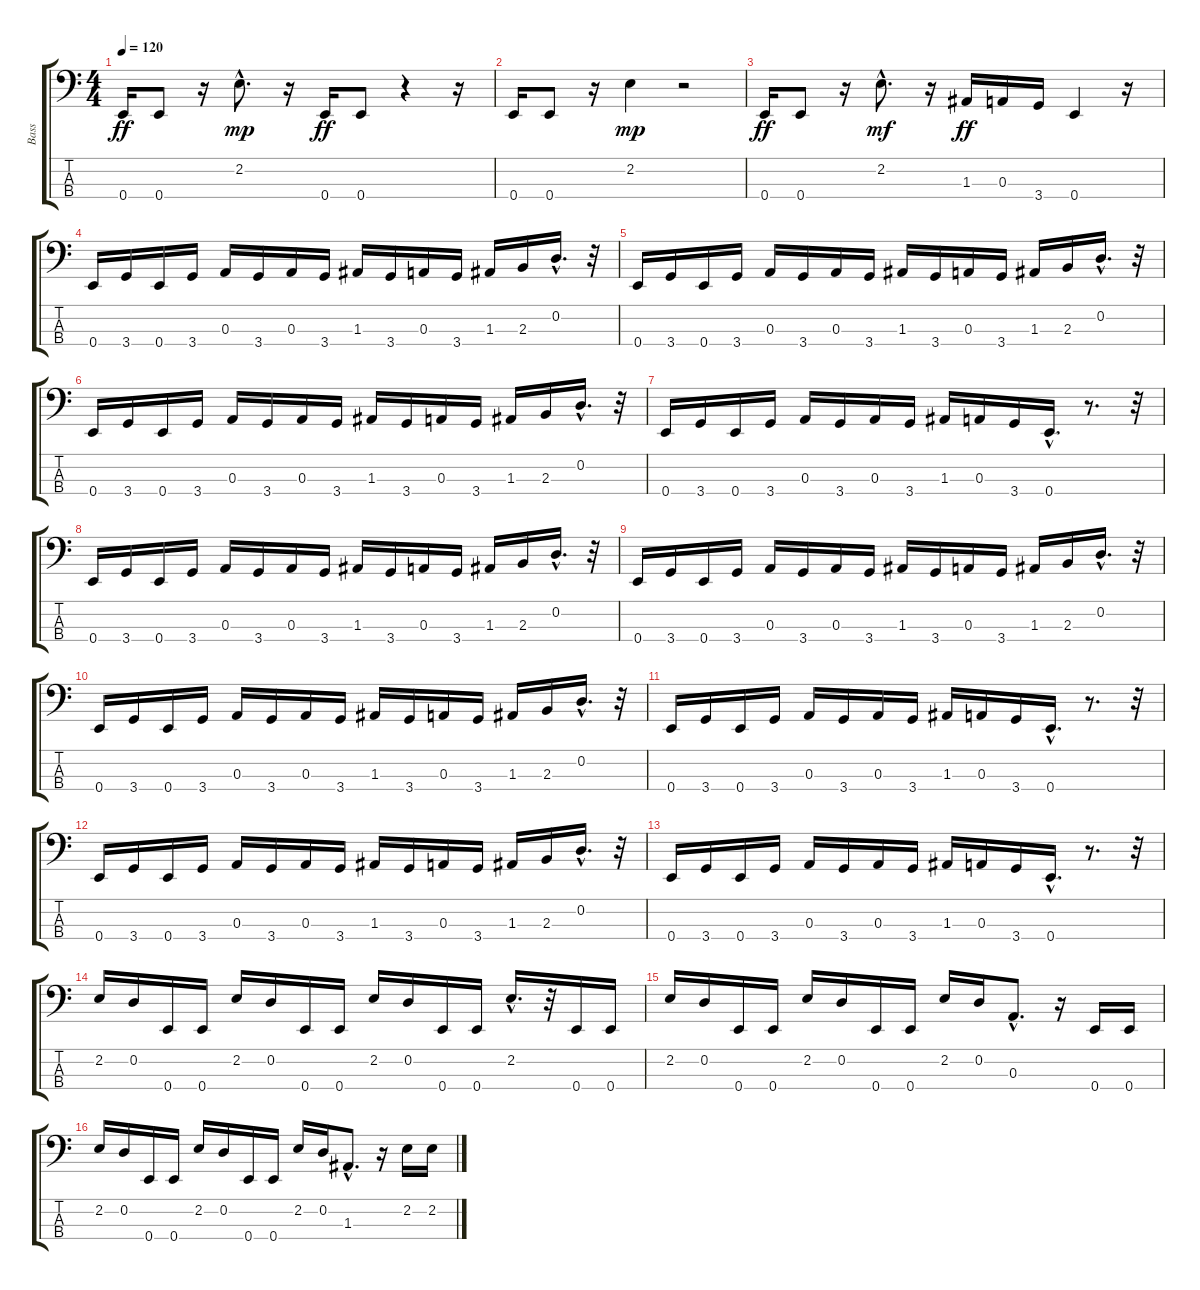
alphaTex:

\track ("Bass" "Bass") {instrument electricbassfinger}
\staff {score tabs}
\tuning (G2 D2 A1 E1) {hide}
\ts (4 4)
\tempo 120
\clef f4
\ks c
0.4.16{dy ff} 0.4.8 r.16 2.2{hac}.8{d dy mp} r.16 0.4.16{dy ff} 0.4.8 r.4 r.16 |
0.4.16 0.4.8 r.16 2.2.4{dy mp} r.2 |
0.4.16{dy ff} 0.4.8 r.16 2.2{hac}.8{d dy mf} r.16 1.3.16{dy ff} 0.3.16 3.4.16 0.4.4 r.16 |
0.4.16 3.4.16 0.4.16 3.4.16 0.3.16 3.4.16 0.3.16 3.4.16 1.3.16 3.4.16 0.3.16 3.4.16 1.3.16 2.3.16 0.2{hac}.16{d} r.32 |
0.4.16 3.4.16 0.4.16 3.4.16 0.3.16 3.4.16 0.3.16 3.4.16 1.3.16 3.4.16 0.3.16 3.4.16 1.3.16 2.3.16 0.2{hac}.16{d} r.32 |
0.4.16 3.4.16 0.4.16 3.4.16 0.3.16 3.4.16 0.3.16 3.4.16 1.3.16 3.4.16 0.3.16 3.4.16 1.3.16 2.3.16 0.2{hac}.16{d} r.32 |
0.4.16 3.4.16 0.4.16 3.4.16 0.3.16 3.4.16 0.3.16 3.4.16 1.3.16 0.3.16 3.4.16 0.4{hac}.16{d} r.8{d} r.32 |
0.4.16 3.4.16 0.4.16 3.4.16 0.3.16 3.4.16 0.3.16 3.4.16 1.3.16 3.4.16 0.3.16 3.4.16 1.3.16 2.3.16 0.2{hac}.16{d} r.32 |
0.4.16 3.4.16 0.4.16 3.4.16 0.3.16 3.4.16 0.3.16 3.4.16 1.3.16 3.4.16 0.3.16 3.4.16 1.3.16 2.3.16 0.2{hac}.16{d} r.32 |
0.4.16 3.4.16 0.4.16 3.4.16 0.3.16 3.4.16 0.3.16 3.4.16 1.3.16 3.4.16 0.3.16 3.4.16 1.3.16 2.3.16 0.2{hac}.16{d} r.32 |
0.4.16 3.4.16 0.4.16 3.4.16 0.3.16 3.4.16 0.3.16 3.4.16 1.3.16 0.3.16 3.4.16 0.4{hac}.16{d} r.8{d} r.32 |
0.4.16 3.4.16 0.4.16 3.4.16 0.3.16 3.4.16 0.3.16 3.4.16 1.3.16 3.4.16 0.3.16 3.4.16 1.3.16 2.3.16 0.2{hac}.16{d} r.32 |
0.4.16 3.4.16 0.4.16 3.4.16 0.3.16 3.4.16 0.3.16 3.4.16 1.3.16 0.3.16 3.4.16 0.4{hac}.16{d} r.8{d} r.32 |
2.2.16 0.2.16 0.4.16 0.4.16 2.2.16 0.2.16 0.4.16 0.4.16 2.2.16 0.2.16 0.4.16 0.4.16 2.2{hac}.16{d} r.32 0.4.16 0.4.16 |
2.2.16 0.2.16 0.4.16 0.4.16 2.2.16 0.2.16 0.4.16 0.4.16 2.2.16 0.2.16 0.3{hac}.8{d} r.16 0.4.16 0.4.16 |
2.2.16 0.2.16 0.4.16 0.4.16 2.2.16 0.2.16 0.4.16 0.4.16 2.2.16 0.2.16 1.3{hac}.8{d} r.16 2.2.16 2.2.16
